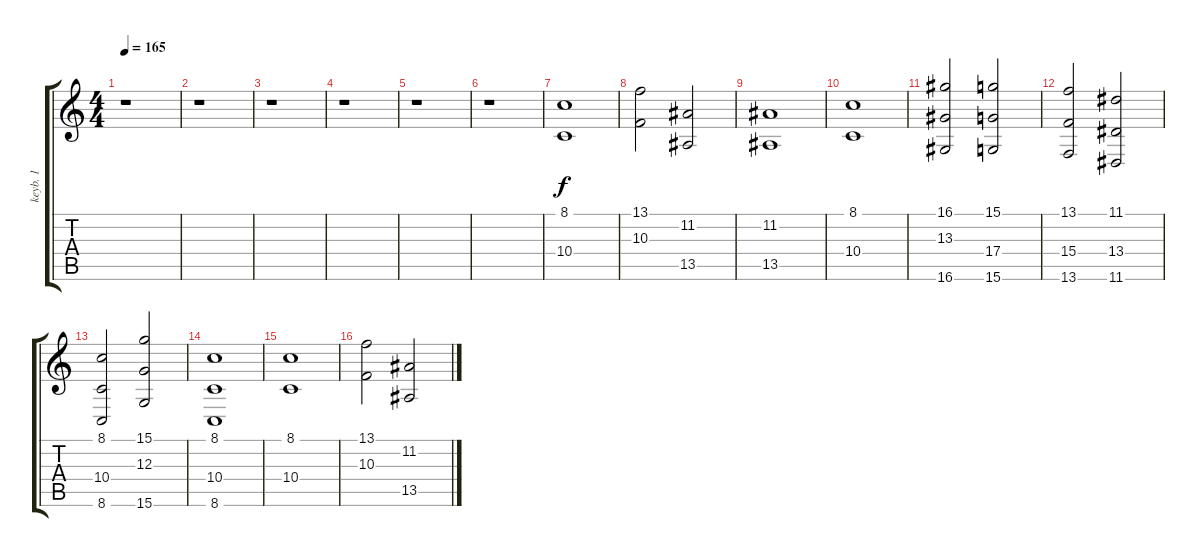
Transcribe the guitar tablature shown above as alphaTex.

\track ("keyb. 1" "keyb. 1") {instrument synthstrings1}
\staff {score tabs}
\tuning (E4 B3 G3 D3 A2 E2) {hide}
\ts (4 4)
\tempo 165
\clef g2
\ks c
r.1{dy f} |
r.1 |
r.1 |
r.1 |
r.1 |
r.1 |
(8.1 10.4).1 |
(13.1 10.3).2 (11.2 13.5).2 |
(11.2 13.5).1 |
(8.1 10.4).1 |
(16.1 13.3 16.6).2 (15.1 17.4 15.6).2 |
(13.1 15.4 13.6).2 (11.1 13.4 11.6).2 |
(8.1 10.4 8.6).2 (15.1 12.3 15.6).2 |
(8.1 10.4 8.6).1 |
(8.1 10.4).1 |
(13.1 10.3).2 (11.2 13.5).2
